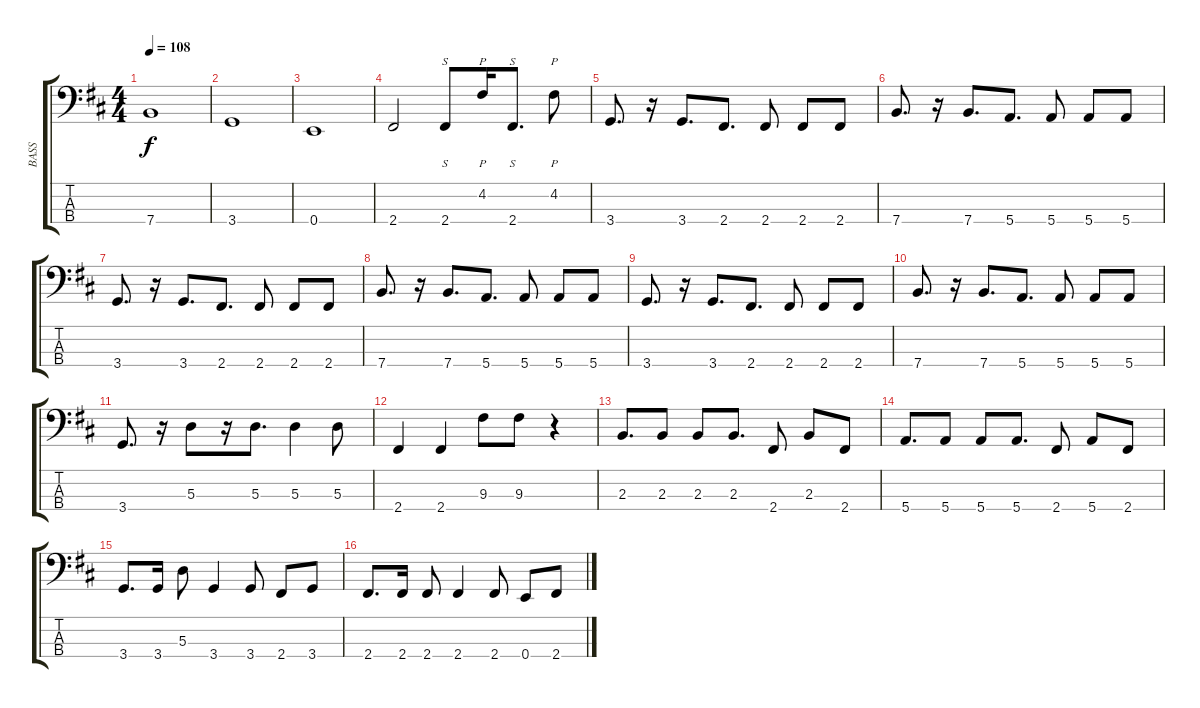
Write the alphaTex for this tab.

\track ("BASS" "BASS") {instrument electricbassfinger}
\staff {score tabs}
\tuning (G2 D2 A1 E1) {hide}
\ts (4 4)
\tempo 108
\clef f4
\ks d
7.4.1{dy f} |
3.4.1 |
0.4.1 |
2.4.2 2.4.8{s instrument slapbass1} 4.2.16{p} 2.4.8{s d} 4.2.8{p} |
3.4.8{d instrument electricbassfinger} r.16 3.4.8{d} 2.4.8{d} 2.4.8 2.4.8 2.4.8 |
7.4.8{d} r.16 7.4.8{d} 5.4.8{d} 5.4.8 5.4.8 5.4.8 |
3.4.8{d} r.16 3.4.8{d} 2.4.8{d} 2.4.8 2.4.8 2.4.8 |
7.4.8{d} r.16 7.4.8{d} 5.4.8{d} 5.4.8 5.4.8 5.4.8 |
3.4.8{d} r.16 3.4.8{d} 2.4.8{d} 2.4.8 2.4.8 2.4.8 |
7.4.8{d} r.16 7.4.8{d} 5.4.8{d} 5.4.8 5.4.8 5.4.8 |
3.4.8{d} r.16 5.3.8 r.16 5.3.8{d} 5.3.4 5.3.8 |
2.4.4 2.4.4 9.3.8 9.3.8 r.4 |
2.3.8{d} 2.3.8 2.3.8 2.3.8{d} 2.4.8 2.3.8 2.4.8 |
5.4.8{d} 5.4.8 5.4.8 5.4.8{d} 2.4.8 5.4.8 2.4.8 |
3.4.8{d} 3.4.16 5.3.8 3.4.4 3.4.8 2.4.8 3.4.8 |
2.4.8{d} 2.4.16 2.4.8 2.4.4 2.4.8 0.4.8 2.4.8
